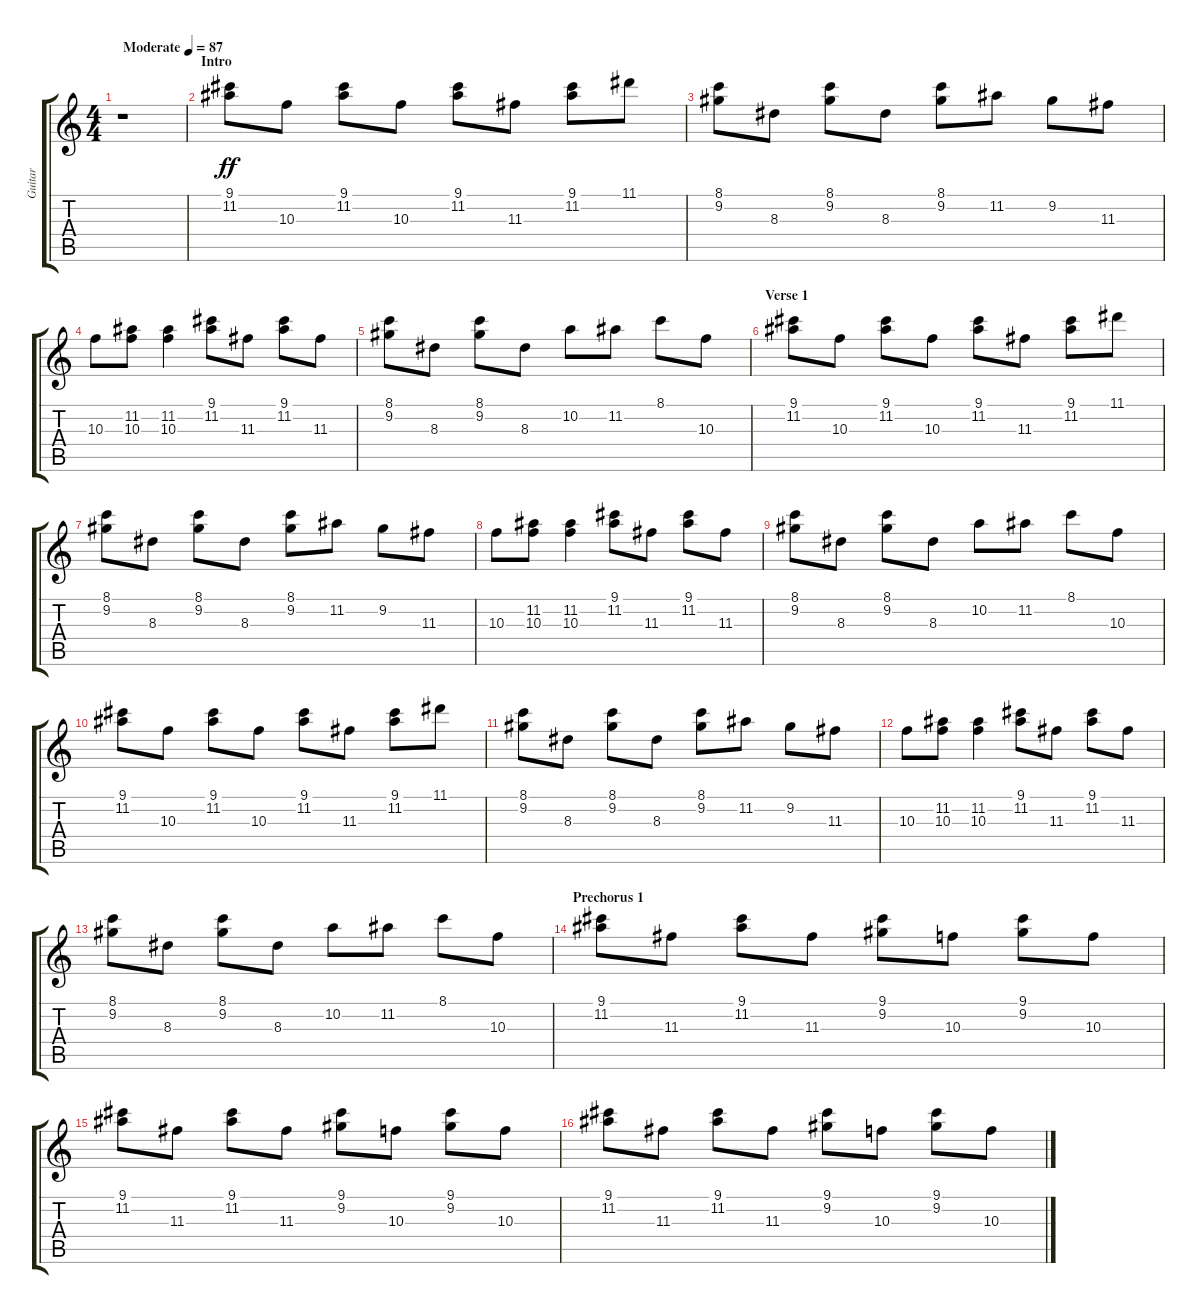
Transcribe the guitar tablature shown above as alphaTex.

\track ("Guitar" "Guitar") {instrument distortionguitar}
\staff {score tabs}
\tuning (E4 B3 G3 D3 A2 E2) {hide}
\ts (4 4)
\tempo (87 "Moderate")
\clef g2
\ks c
r.1{dy ff instrument distortionguitar} |
\section ("" "Intro")
(9.1 11.2).8 10.3.8 (9.1 11.2).8 10.3.8 (9.1 11.2).8 11.3.8 (9.1 11.2).8 11.1.8 |
(8.1 9.2).8 8.3.8 (8.1 9.2).8 8.3.8 (8.1 9.2).8 11.2.8 9.2.8 11.3.8 |
10.3.8 (11.2 10.3).8 (11.2 10.3).4 (9.1 11.2).8 11.3.8 (9.1 11.2).8 11.3.8 |
(8.1 9.2).8 8.3.8 (8.1 9.2).8 8.3.8 10.2.8 11.2.8 8.1.8 10.3.8 |
\section ("" "Verse 1")
(9.1 11.2).8 10.3.8 (9.1 11.2).8 10.3.8 (9.1 11.2).8 11.3.8 (9.1 11.2).8 11.1.8 |
(8.1 9.2).8 8.3.8 (8.1 9.2).8 8.3.8 (8.1 9.2).8 11.2.8 9.2.8 11.3.8 |
10.3.8 (11.2 10.3).8 (11.2 10.3).4 (9.1 11.2).8 11.3.8 (9.1 11.2).8 11.3.8 |
(8.1 9.2).8 8.3.8 (8.1 9.2).8 8.3.8 10.2.8 11.2.8 8.1.8 10.3.8 |
(9.1 11.2).8 10.3.8 (9.1 11.2).8 10.3.8 (9.1 11.2).8 11.3.8 (9.1 11.2).8 11.1.8 |
(8.1 9.2).8 8.3.8 (8.1 9.2).8 8.3.8 (8.1 9.2).8 11.2.8 9.2.8 11.3.8 |
10.3.8 (11.2 10.3).8 (11.2 10.3).4 (9.1 11.2).8 11.3.8 (9.1 11.2).8 11.3.8 |
(8.1 9.2).8 8.3.8 (8.1 9.2).8 8.3.8 10.2.8 11.2.8 8.1.8 10.3.8 |
\section ("" "Prechorus 1")
(9.1 11.2).8 11.3.8 (9.1 11.2).8 11.3.8 (9.1 9.2).8 10.3.8 (9.1 9.2).8 10.3.8 |
(9.1 11.2).8 11.3.8 (9.1 11.2).8 11.3.8 (9.1 9.2).8 10.3.8 (9.1 9.2).8 10.3.8 |
(9.1 11.2).8 11.3.8 (9.1 11.2).8 11.3.8 (9.1 9.2).8 10.3.8 (9.1 9.2).8 10.3.8
